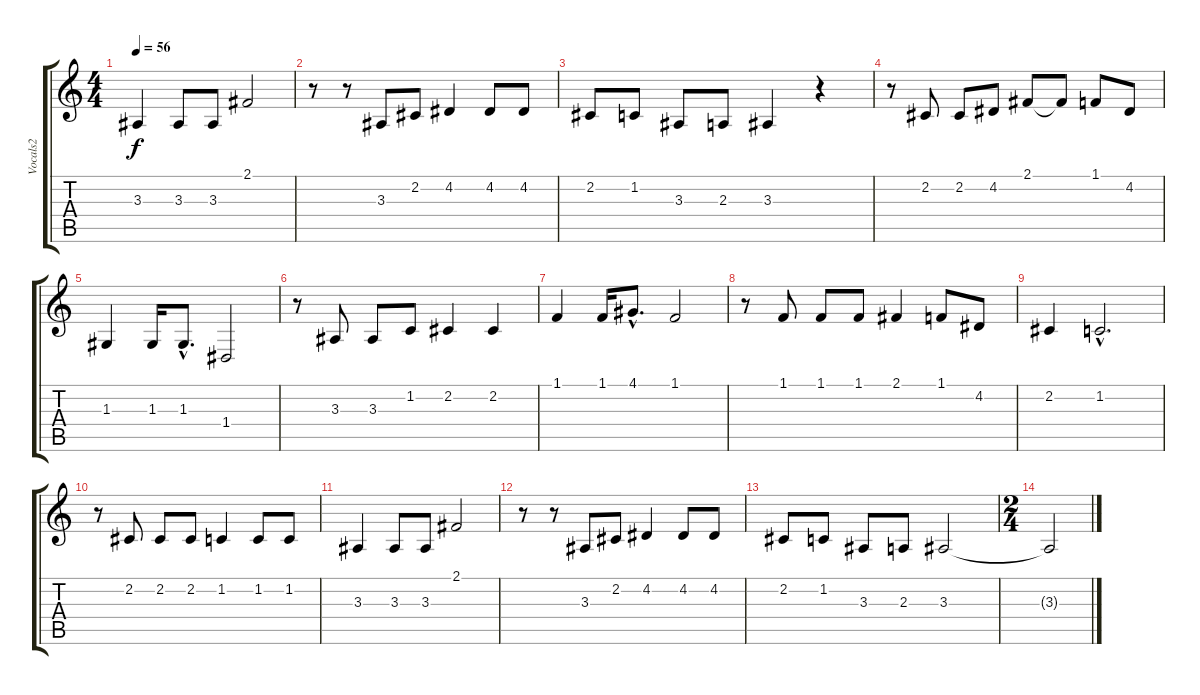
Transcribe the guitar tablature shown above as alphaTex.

\track ("Vocals2" "Vocals2") {instrument brasssection}
\staff {score tabs}
\tuning (E4 B3 G3 D3 A2 E2) {hide}
\ts (4 4)
\tempo 56
\clef g2
\ks c
3.3.4{dy f} 3.3.8 3.3.8 2.1.2 |
r.8 r.8 3.3.8 2.2.8 4.2.4 4.2.8 4.2.8 |
2.2.8 1.2.8 3.3.8 2.3.8 3.3.4 r.4 |
r.8 2.2.8 2.2.8 4.2.8 2.1.8 2.1{t}.8 1.1.8 4.2.8 |
1.3.4 1.3.16 1.3{hac}.8{d} 1.4.2 |
r.8 3.3.8 3.3.8 1.2.8 2.2.4 2.2.4 |
1.1.4 1.1.16 4.1{hac}.8{d} 1.1.2 |
r.8 1.1.8 1.1.8 1.1.8 2.1.4 1.1.8 4.2.8 |
2.2.4 1.2{hac}.2{d} |
r.8 2.2.8 2.2.8 2.2.8 1.2.4 1.2.8 1.2.8 |
3.3.4 3.3.8 3.3.8 2.1.2 |
r.8 r.8 3.3.8 2.2.8 4.2.4 4.2.8 4.2.8 |
2.2.8 1.2.8 3.3.8 2.3.8 3.3.2 |
\ts (2 4)
3.3{t}.2
